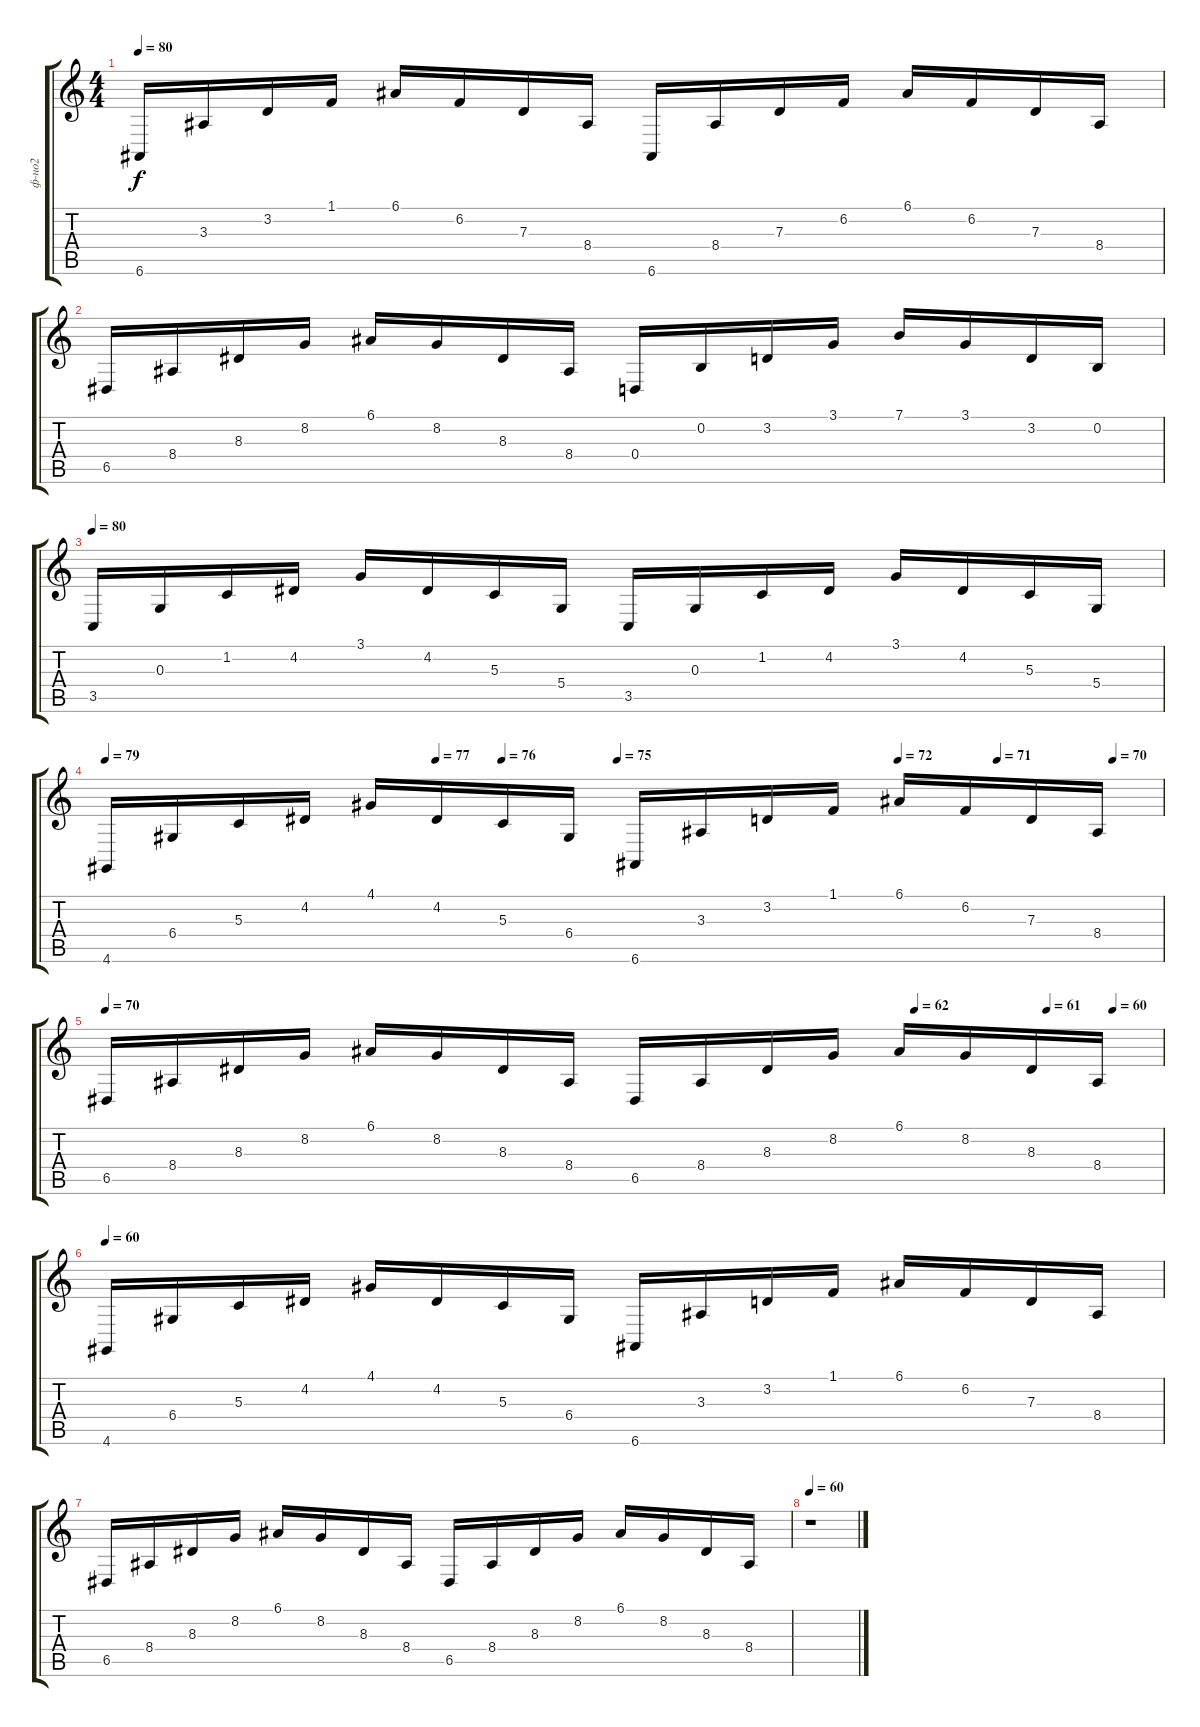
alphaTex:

\track ("ф-но2" "ф-но2") {instrument brightacousticpiano}
\staff {score tabs}
\tuning (E4 B3 G3 D3 A2 E2) {hide}
\ts (4 4)
\tempo 80
\clef g2
\ks c
6.6.16{dy f} 3.3.16 3.2.16 1.1.16 6.1.16 6.2.16 7.3.16 8.4.16 6.6.16 8.4.16 7.3.16 6.2.16 6.1.16 6.2.16 7.3.16 8.4.16 |
6.5.16 8.4.16 8.3.16 8.2.16 6.1.16 8.2.16 8.3.16 8.4.16 0.4.16 0.2.16 3.2.16 3.1.16 7.1.16 3.1.16 3.2.16 0.2.16 |
\tempo 80
3.5.16 0.3.16 1.2.16 4.2.16 3.1.16 4.2.16 5.3.16 5.4.16 3.5.16 0.3.16 1.2.16 4.2.16 3.1.16 4.2.16 5.3.16 5.4.16 |
\tempo 79
\tempo (77 0.3125)
\tempo (76 0.375)
\tempo (75 0.484375)
\tempo (72 0.75)
\tempo (71 0.84375)
\tempo (70 0.953125)
4.6.16 6.4.16 5.3.16 4.2.16 4.1.16 4.2.16 5.3.16 6.4.16 6.6.16 3.3.16 3.2.16 1.1.16 6.1.16 6.2.16 7.3.16 8.4.16 |
\tempo 70
\tempo (62 0.765625)
\tempo (61 0.890625)
\tempo (60 0.953125)
6.5.16 8.4.16 8.3.16 8.2.16 6.1.16 8.2.16 8.3.16 8.4.16 6.5.16 8.4.16 8.3.16 8.2.16 6.1.16 8.2.16 8.3.16 8.4.16 |
\tempo 60
4.6.16 6.4.16 5.3.16 4.2.16 4.1.16 4.2.16 5.3.16 6.4.16 6.6.16 3.3.16 3.2.16 1.1.16 6.1.16 6.2.16 7.3.16 8.4.16 |
6.5.16 8.4.16 8.3.16 8.2.16 6.1.16 8.2.16 8.3.16 8.4.16 6.5.16 8.4.16 8.3.16 8.2.16 6.1.16 8.2.16 8.3.16 8.4.16 |
\tempo 60
r.1
